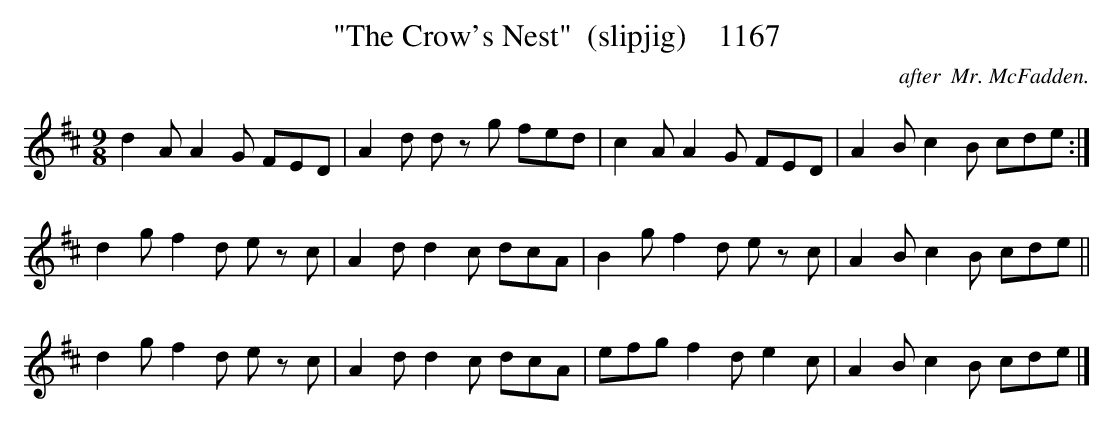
X:1
T:"The Crow's Nest"  (slipjig)    1167
C:after  Mr. McFadden.
BRENNAN July 2003 (HTTP://WWW.SOSYOURMOM.COM)
M:9/8
L:1/8
K:D
d2A A2G FED|A2d d zg fed|c2A A2G FED|A2B c2B cde:|
d2g f2d e zc|A2d d2c dcA|B2g f2d e zc|A2B c2B cde||
d2g f2d e zc|A2d d2c dcA|efg f2d e2c|A2B c2B cde|]
